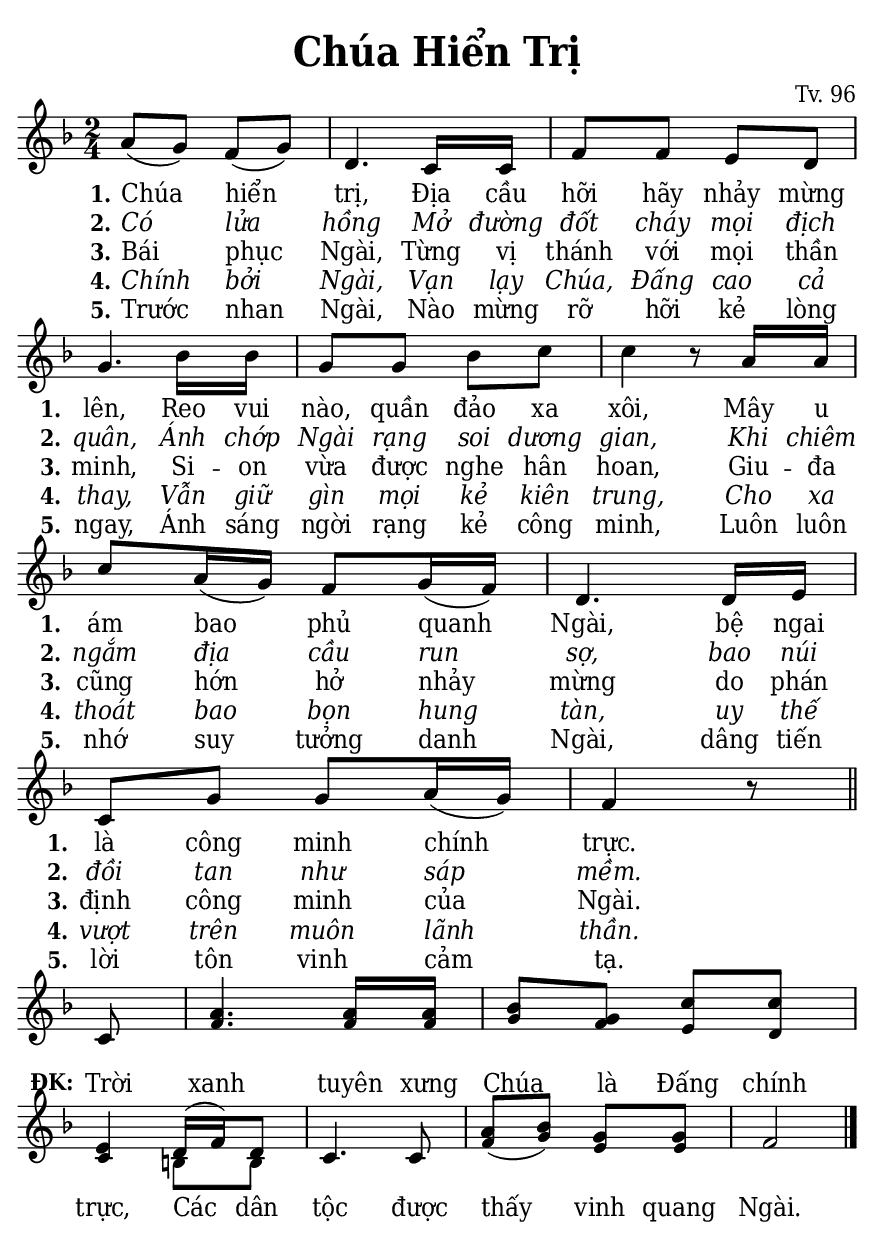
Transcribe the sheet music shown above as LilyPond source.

% Cài đặt chung\
\version "2.22.1"
\include "english.ly"

\header {
  title = \markup { \fontsize #1 "Chúa Hiển Trị" }
  composer = "Tv. 96"
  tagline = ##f
}

% Nhạc phiên khúc
nhacPhienKhucSop = \relative c'' {
  a8 (g) f (g) |
  d4. c16 c |
  f8 f e d |
  g4. bf16 bf |
  g8 g bf c |
  c4 r8 a16 a |
  c8 a16 (g) f8 g16 (f) |
  d4. d16 e |
  c8 g' g a16 (g) |
  f4 r8 \bar "||" \break
  
  <> \tweak extra-offset #'(-6.5 . -2.3) _\markup { \bold "ĐK:" }
  c |
  a'4. a16 a |
  bf8 g c c |
  e,4 d16 (f) d8 |
  c4. c8 |
  a' (bf) g g |
  f2 \bar "|."
}

nhacPhienKhucAlto = \relative c' {
  R2*9
  r4.
  c8 |
  f4. f16 f |
  g8 f e d |
  c4 b!8 [b] |
  c4. c8 |
  f (g) e e |
  f2
}

% Lời phiên khúc
loiPhienKhucSop = \lyrics {
  <<
    {
      \set stanza = "1."
      Chúa hiển trị, Địa cầu hỡi hãy nhảy mừng lên,
      Reo vui nào, quần đảo xa xôi,
      Mây u ám bao phủ quanh Ngài,
      bệ ngai là công minh chính trực.
    }
    \new Lyrics {
	    \set associatedVoice = "beSop"
	    \set stanza = "2."
      \override Lyrics.LyricText.font-shape = #'italic
	    Có lửa hồng Mở đường đốt cháy mọi địch quân,
	    Ánh chớp Ngài rạng soi dương gian,
	    Khi chiêm ngắm địa cầu run sợ,
	    bao núi đồi tan như sáp mềm.
    }
    \new Lyrics {
	    \set associatedVoice = "beSop"
	    \set stanza = "3."
	    Bái phục Ngài, Từng vị thánh với mọi thần minh,
	    Si -- on vừa được nghe hân hoan,
	    Giu -- đa cũng hớn hở nhảy mừng
	    do phán định công minh của Ngài.
    }
    \new Lyrics {
	    \set associatedVoice = "beSop"
	    \set stanza = "4."
      \override Lyrics.LyricText.font-shape = #'italic
	    Chính bởi Ngài, Vạn lạy Chúa,
	    Đấng cao cả thay,
	    Vẫn giữ gìn mọi kẻ kiên trung,
	    Cho xa thoát bao bọn hung tàn,
	    uy thế vượt trên muôn lãnh thần.
    }
    \new Lyrics {
	    \set associatedVoice = "beSop"
	    \set stanza = "5."
	    Trước nhan Ngài,
	    Nào mừng rỡ hỡi kẻ lòng ngay,
	    Ánh sáng ngời rạng kẻ công minh,
	    Luôn luôn nhớ suy tưởng danh Ngài,
	    dâng tiến lời tôn vinh cảm tạ.
    }
  >>
  %\set stanza = "ĐK:"
  \set stanza = ""
  Trời xanh tuyên xưng Chúa là Đấng chính trực,
  Các dân tộc được thấy vinh quang Ngài.
}

% Dàn trang
\paper {
  #(set-paper-size "a5")
  top-margin = 3\mm
  bottom-margin = 3\mm
  left-margin = 3\mm
  right-margin = 3\mm
  indent = #0
  #(define fonts
	 (make-pango-font-tree "Deja Vu Serif Condensed"
	 		       "Deja Vu Serif Condensed"
			       "Deja Vu Serif Condensed"
			       (/ 20 20)))
  print-page-number = ##f
  page-count = 1
}

TongNhip = {
  \key f \major \time 2/4
  \set Timing.beamExceptions = #'()
  \set Timing.baseMoment = #(ly:make-moment 1/4)
}

% mã nguồn cho những chức năng chưa hỗ trợ trong phiên bản lilypond hiện tại
% cung cấp bởi cộng đồng lilypond khi gửi email đến lilypond-user@gnu.org
% Đổi kích thước nốt cho bè phụ
notBePhu =
#(define-music-function (font-size music) (number? ly:music?)
   (for-some-music
     (lambda (m)
       (if (music-is-of-type? m 'rhythmic-event)
           (begin
             (set! (ly:music-property m 'tweaks)
                   (cons `(font-size . ,font-size)
                         (ly:music-property m 'tweaks)))
             #t)
           #f))
     music)
   music)

% in số phiên khúc trên mỗi dòng
#(define (add-grob-definition grob-name grob-entry)
    (set! all-grob-descriptions
          (cons ((@@ (lily) completize-grob-entry)
                 (cons grob-name grob-entry))
                all-grob-descriptions)))

#(add-grob-definition
   'StanzaNumberSpanner
   `((direction . ,LEFT)
     (font-series . bold)
     (padding . 1)
     (side-axis . ,X)
     (stencil . ,ly:text-interface::print)
     (X-offset . ,ly:side-position-interface::x-aligned-side)
     (Y-extent . ,grob::always-Y-extent-from-stencil)
     (meta . ((class . Spanner)
              (interfaces . (font-interface
                             side-position-interface
                             stanza-number-interface
                             text-interface))))))

\layout {
   \context {
     \Global
     \grobdescriptions #all-grob-descriptions
   }
   \context {
     \Score
     \remove Stanza_number_align_engraver
     \consists
       #(lambda (context)
          (let ((texts '())
                (syllables '()))
            (make-engraver
             (acknowledgers
              ((stanza-number-interface engraver grob source-engraver)
                 (set! texts (cons grob texts)))
              ((lyric-syllable-interface engraver grob source-engraver)
                 (set! syllables (cons grob syllables))))
             ((stop-translation-timestep engraver)
                (for-each
                 (lambda (text)
                   (for-each
                    (lambda (syllable)
                      (ly:pointer-group-interface::add-grob text
'side-support-elements syllable))
                    syllables))
                 texts)
                (set! syllables '())))))
   }
   \context {
     \Lyrics
     \remove Stanza_number_engraver
     \consists
       #(lambda (context)
          (let ((text #f)
                (last-stanza #f))
            (make-engraver
             ((process-music engraver)
                (let ((stanza (ly:context-property context 'stanza #f)))
                  (if (and stanza (not (equal? stanza last-stanza)))
                      (let ((column (ly:context-property context
'currentCommandColumn)))
                        (set! last-stanza stanza)
                        (if text
                            (ly:spanner-set-bound! text RIGHT column))

                        (set! text (ly:engraver-make-grob engraver
'StanzaNumberSpanner '()))
                        (ly:grob-set-property! text 'text stanza)
                        (ly:spanner-set-bound! text LEFT column)))))
             ((finalize engraver)
                (if text
                    (let ((column (ly:context-property context
'currentCommandColumn)))
                      (ly:spanner-set-bound! text RIGHT column)))))))
     \override StanzaNumberSpanner.horizon-padding = 10000
   }
}
% kết thúc mã nguồn

\score {
  \new ChoirStaff <<
    \new Staff \with {
        \consists "Merge_rests_engraver"
        printPartCombineTexts = ##f
      }
      <<
      \new Voice \TongNhip \partCombine 
        \nhacPhienKhucSop
        \notBePhu -1 { \nhacPhienKhucAlto }
      \new NullVoice = beSop \nhacPhienKhucSop
      \new Lyrics \lyricsto beSop \loiPhienKhucSop
      >>
  >>
  \layout {
    \override Lyrics.LyricSpace.minimum-distance = #1.7
    \override Score.BarNumber.break-visibility = ##(#f #f #f)
    \override Score.SpacingSpanner.uniform-stretching = ##t
  } 
}
